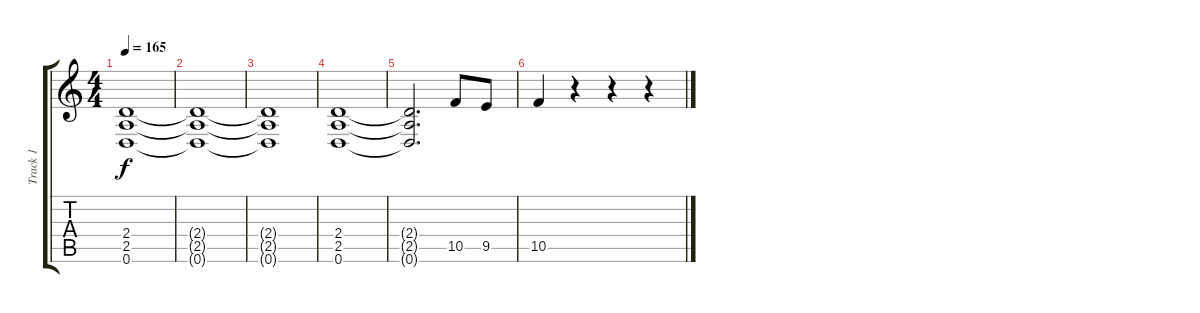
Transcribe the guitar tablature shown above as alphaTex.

\track ("Track 1" "Track 1") {instrument overdrivenguitar}
\staff {score tabs}
\tuning (D4 A3 F3 C3 G2 D2) {hide}
\ts (4 4)
\tempo 165
\clef g2
\ks c
(2.4{t} 2.5{t} 0.6{t}).1{dy f} |
(2.4{t} 2.5{t} 0.6{t}).1 |
(2.4{t} 2.5{t} 0.6{t}).1 |
(2.4 2.5 0.6).1 |
(2.4{t} 2.5{t} 0.6{t}).2{d} 10.5.8 9.5.8 |
10.5.4 r.4 r.4 r.4
